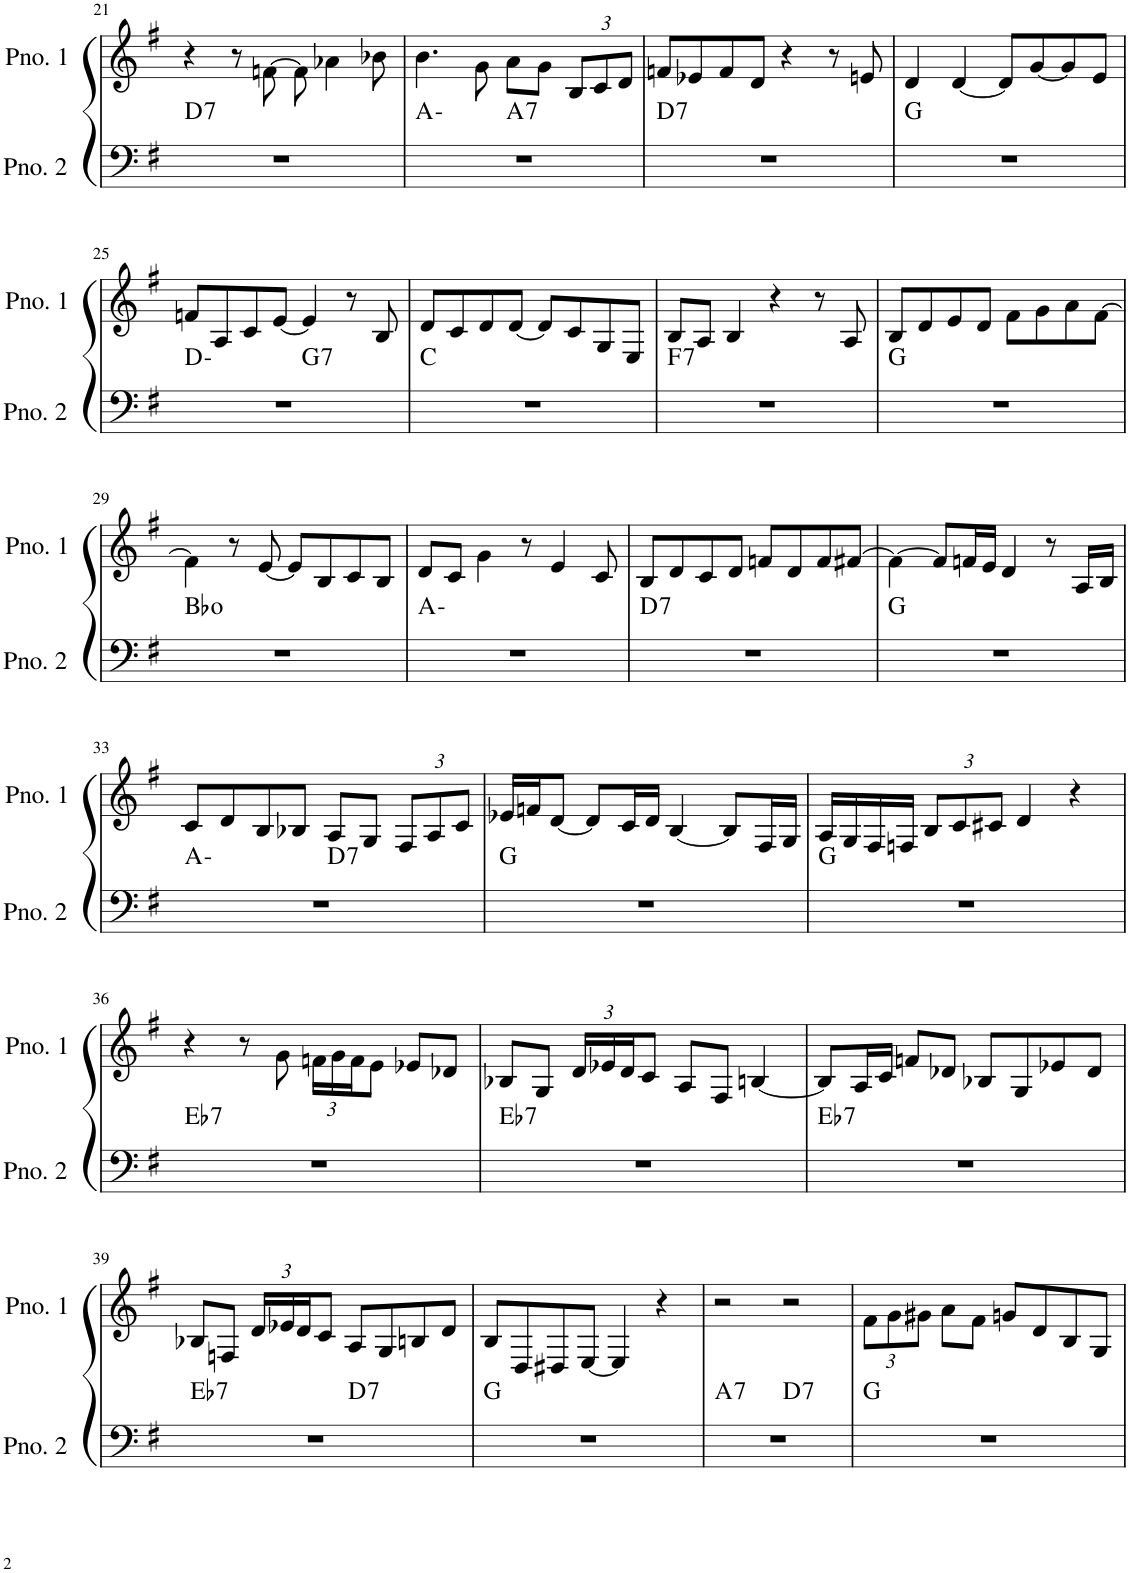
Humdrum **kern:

**kern	**harte	**kern
*part2	*part2	*part1
*staff2	*	*staff1
*I"ピアノ 2	*	*I"ピアノ 1
!!LO:PB:g=z
*clefF4	*	*clefG2
*k[f#]	*	*k[f#]
*M4/4	*	*M4/4
=21	=21	=21
!	!LO:H:kt=7	!
1r	D:7	4r
.	.	8r
.	.	[8fn\
.	.	8f\]
.	.	4a-X\
.	.	8b-X\
=22	=22	=22
*^	*	*
1r	2ryy	A:min	4.b\
.	.	.	8g\
!	!	!LO:H:kt=7	!
.	2ryy	A:7	8a\L
.	.	.	8g\J
*	*	*	*Xbrackettup
.	.	.	12B/L
.	.	.	12c/
.	.	.	12d/J
=23	=23	=23	=23
!	!	!LO:H:kt=7	!
*v	*v	*	*
1r	D:7	8fn/L
.	.	8e-X/
.	.	8f/
.	.	8d/J
.	.	4r
.	.	8r
.	.	8en/
=24	=24	=24
1r	G:maj	4d/
.	.	[4d/
.	.	8d/L]
.	.	[8g/
.	.	8g/]
.	.	8e/J
!!LO:LB:g=z
=25	=25	=25
*^	*	*
1r	2ryy	D:min	8fn/L
.	.	.	8A/
.	.	.	8c/
.	.	.	[8e/J
!	!	!LO:H:kt=7	!
.	2ryy	G:7	4e/]
.	.	.	8r
.	.	.	8B/
*v	*v	*	*
=26	=26	=26
1r	C:maj	8d/L
.	.	8c/
.	.	8d/
.	.	[8d/J
.	.	8d/L]
.	.	8c/
.	.	8G/
.	.	8E/J
=27	=27	=27
!	!LO:H:kt=7	!
1r	F:7	8B/L
.	.	8A/J
.	.	4B/
.	.	4r
.	.	8r
.	.	8A/
=28	=28	=28
1r	G:maj	8B/L
.	.	8d/
.	.	8e/
.	.	8d/J
.	.	8f#\L
.	.	8g\
.	.	8a\
.	.	[8f#\J
!!LO:LB:g=z
=29	=29	=29
1r	Bb:dim	4f#\]
.	.	8r
.	.	[8e/
.	.	8e/L]
.	.	8B/
.	.	8c/
.	.	8B/J
=30	=30	=30
1r	A:min	8d/L
.	.	8c/J
.	.	4g\
.	.	8r
.	.	4e/
.	.	8c/
=31	=31	=31
!	!LO:H:kt=7	!
1r	D:7	8B/L
.	.	8d/
.	.	8c/
.	.	8d/J
.	.	8fn/L
.	.	8d/
.	.	8f/
.	.	[8f#X/J
=32	=32	=32
1r	G:maj	4f#\_
.	.	8f#/L]
.	.	16fn/L
.	.	16e/JJ
.	.	4d/
.	.	8r
.	.	16A/LL
.	.	16B/JJ
!!LO:LB:g=z
=33	=33	=33
*^	*	*
1r	2ryy	A:min	8c/L
.	.	.	8d/
.	.	.	8B/
.	.	.	8B-X/J
!	!	!LO:H:kt=7	!
.	2ryy	D:7	8A/L
.	.	.	8G/J
.	.	.	12F#/L
.	.	.	12A/
.	.	.	12c/J
*v	*v	*	*
=34	=34	=34
1r	G:maj	16e-X/LL
.	.	16fn/J
.	.	[8d/J
.	.	8d/L]
.	.	16c/L
.	.	16d/JJ
.	.	[4B/
.	.	8B/L]
.	.	16F#/L
.	.	16G/JJ
=35	=35	=35
1r	G:maj	16A/LL
.	.	16G/
.	.	16F#/
.	.	16Fn/JJ
.	.	12B/L
.	.	12c/
.	.	12c#X/J
.	.	4d/
.	.	4r
!!LO:LB:g=z
=36	=36	=36
!	!LO:H:kt=7	!
1r	Eb:7	4r
.	.	8r
.	.	8g\
.	.	24fn\LL
.	.	24g\
.	.	24f\J
.	.	8e\J
.	.	8e-X/L
.	.	8d-X/J
=37	=37	=37
!	!LO:H:kt=7	!
1r	Eb:7	8B-X/L
.	.	8G/J
.	.	24d/LL
.	.	24e-X/
.	.	24d/J
.	.	8c/J
.	.	8A/L
.	.	8F#/J
.	.	[4Bn/
=38	=38	=38
!	!LO:H:kt=7	!
1r	Eb:7	8B/L]
.	.	16A/L
.	.	16c/JJ
.	.	8fn/L
.	.	8d-X/J
.	.	8B-X/L
.	.	8G/
.	.	8e-X/
.	.	8d-/J
!!LO:LB:g=z
=39	=39	=39
!	!LO:H:kt=7	!
*^	*	*
1r	2ryy	Eb:7	8B-X/L
.	.	.	8Fn/J
.	.	.	24d/LL
.	.	.	24e-X/
.	.	.	24d/J
.	.	.	8c/J
!	!	!LO:H:kt=7	!
.	2ryy	D:7	8A/L
.	.	.	8G/
.	.	.	8Bn/
.	.	.	8d/J
*v	*v	*	*
=40	=40	=40
1r	G:maj	8B/L
.	.	8D/
.	.	8D#X/
.	.	[8E/J
.	.	4E/]
.	.	4r
=41	=41	=41
!	!LO:H:kt=7	!
*^	*	*
1r	2ryy	A:7	2r
!	!	!LO:H:kt=7	!
.	2ryy	D:7	2r
*v	*v	*	*
=42	=42	=42
1r	G:maj	12f#\L
.	.	12g\
.	.	12g#X\J
.	.	8a\L
.	.	8f#\J
.	.	8gn/L
.	.	8d/
.	.	8B/
.	.	8G/J
=	=	=
*-	*-	*-
